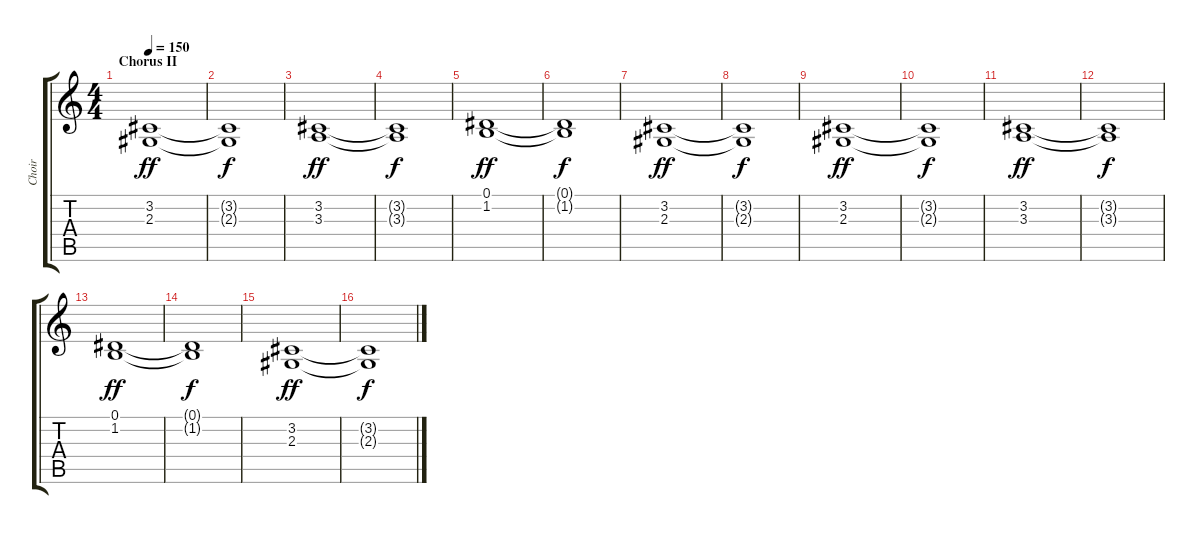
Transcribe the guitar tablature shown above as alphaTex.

\track ("Choir" "Choir") {instrument choiraahs}
\staff {score tabs}
\tuning (Eb4 Bb3 Gb3 Db3 Ab2 Eb2) {hide}
\ts (4 4)
\section ("" "Chorus II")
\tempo 150
\clef g2
\ks c
(3.2 2.3).1{dy ff} |
(3.2{t} 2.3{t}).1{dy f} |
(3.2 3.3).1{dy ff} |
(3.2{t} 3.3{t}).1{dy f} |
(0.1 1.2).1{dy ff} |
(0.1{t} 1.2{t}).1{dy f} |
(3.2 2.3).1{dy ff} |
(3.2{t} 2.3{t}).1{dy f} |
(3.2 2.3).1{dy ff} |
(3.2{t} 2.3{t}).1{dy f} |
(3.2 3.3).1{dy ff} |
(3.2{t} 3.3{t}).1{dy f} |
(0.1 1.2).1{dy ff} |
(0.1{t} 1.2{t}).1{dy f} |
(3.2 2.3).1{dy ff} |
(3.2{t} 2.3{t}).1{dy f}
